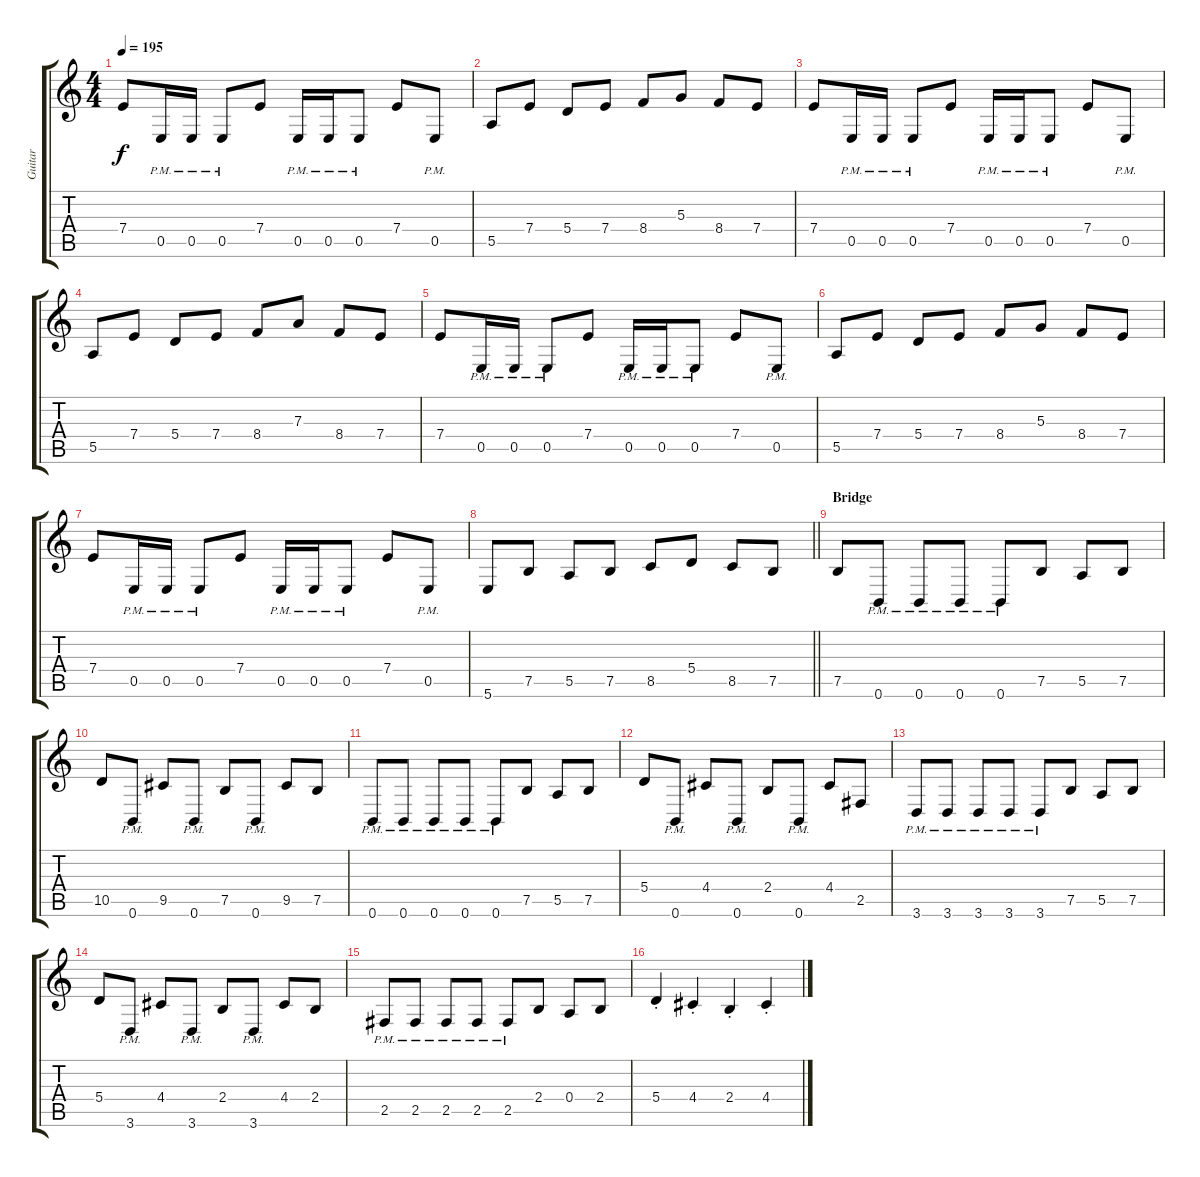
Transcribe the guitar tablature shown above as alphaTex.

\track ("Guitar" "Guitar") {instrument distortionguitar}
\staff {score tabs}
\tuning (B3 Gb3 D3 A2 E2 B1) {hide}
\ts (4 4)
\tempo 195
\clef g2
\ks c
7.4.8{dy f} 0.5{pm}.16 0.5{pm}.16 0.5{pm}.8 7.4.8 0.5{pm}.16 0.5{pm}.16 0.5{pm}.8 7.4.8 0.5{pm}.8 |
5.5.8 7.4.8 5.4.8 7.4.8 8.4.8 5.3.8 8.4.8 7.4.8 |
7.4.8 0.5{pm}.16 0.5{pm}.16 0.5{pm}.8 7.4.8 0.5{pm}.16 0.5{pm}.16 0.5{pm}.8 7.4.8 0.5{pm}.8 |
5.5.8 7.4.8 5.4.8 7.4.8 8.4.8 7.3.8 8.4.8 7.4.8 |
7.4.8 0.5{pm}.16 0.5{pm}.16 0.5{pm}.8 7.4.8 0.5{pm}.16 0.5{pm}.16 0.5{pm}.8 7.4.8 0.5{pm}.8 |
5.5.8 7.4.8 5.4.8 7.4.8 8.4.8 5.3.8 8.4.8 7.4.8 |
7.4.8 0.5{pm}.16 0.5{pm}.16 0.5{pm}.8 7.4.8 0.5{pm}.16 0.5{pm}.16 0.5{pm}.8 7.4.8 0.5{pm}.8 |
\barLineRight lightlight
5.6.8 7.5.8 5.5.8 7.5.8 8.5.8 5.4.8 8.5.8 7.5.8 |
\section ("" "Bridge")
7.5.8 0.6{pm}.8 0.6{pm}.8 0.6{pm}.8 0.6{pm}.8 7.5.8 5.5.8 7.5.8 |
10.5.8 0.6{pm}.8 9.5.8 0.6{pm}.8 7.5.8 0.6{pm}.8 9.5.8 7.5.8 |
0.6{pm}.8 0.6{pm}.8 0.6{pm}.8 0.6{pm}.8 0.6{pm}.8 7.5.8 5.5.8 7.5.8 |
5.4.8 0.6{pm}.8 4.4.8 0.6{pm}.8 2.4.8 0.6{pm}.8 4.4.8 2.5.8 |
3.6{pm}.8 3.6{pm}.8 3.6{pm}.8 3.6{pm}.8 3.6{pm}.8 7.5.8 5.5.8 7.5.8 |
5.4.8 3.6{pm}.8 4.4.8 3.6{pm}.8 2.4.8 3.6{pm}.8 4.4.8 2.4.8 |
2.5{pm}.8 2.5{pm}.8 2.5{pm}.8 2.5{pm}.8 2.5{pm}.8 2.4.8 0.4.8 2.4.8 |
5.4{st}.4 4.4{st}.4 2.4{st}.4 4.4{st}.4
